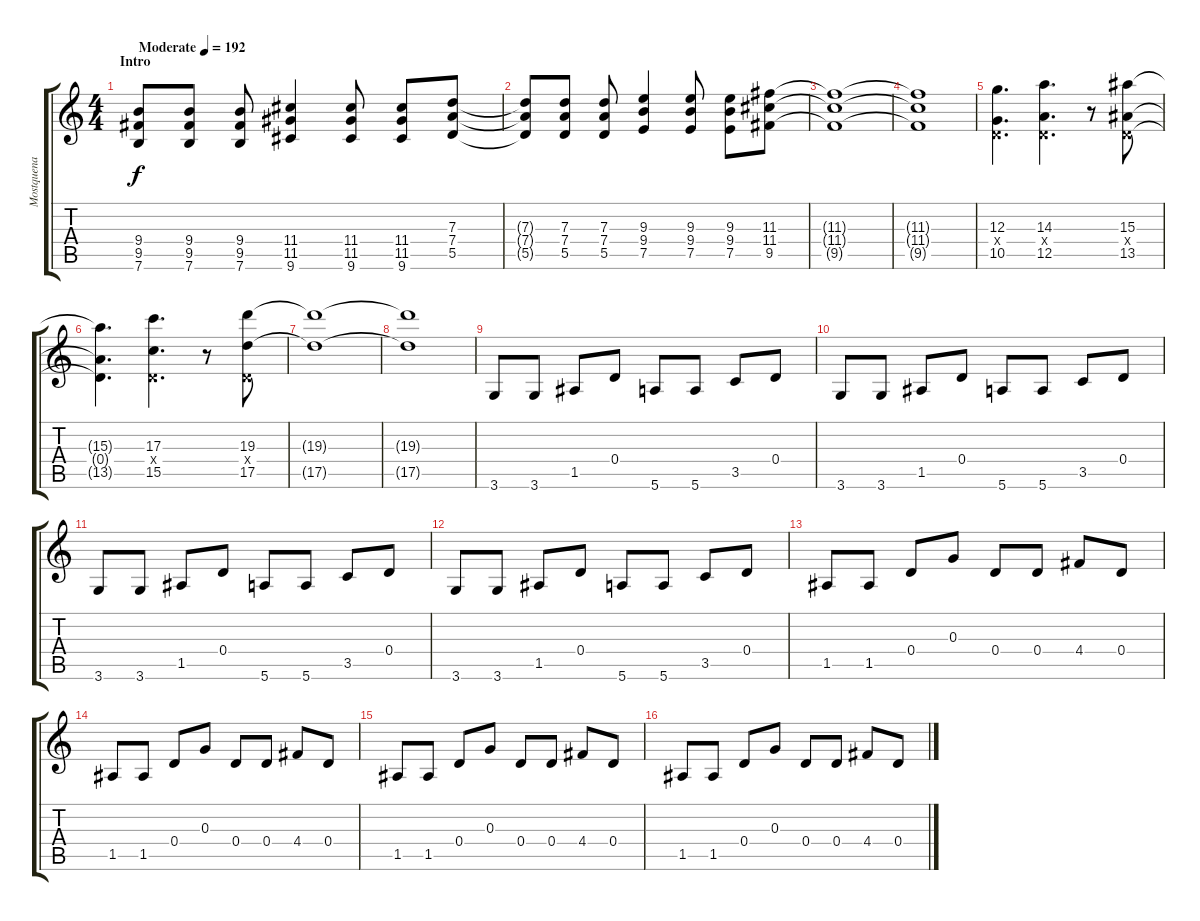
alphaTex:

\track ("Mostquena" "Mostquena") {instrument overdrivenguitar}
\staff {score tabs}
\tuning (E4 B3 G3 D3 A2 E2) {hide}
\ts (4 4)
\section ("" "Intro")
\tempo (192 "Moderate")
\clef g2
\ks c
(9.4 9.5 7.6).8{dy f instrument overdrivenguitar} (9.4 9.5 7.6).8 (9.4 9.5 7.6).8 (11.4 11.5 9.6).4 (11.4 11.5 9.6).8 (11.4 11.5 9.6).8 (7.3 7.4 5.5).8 |
(7.3{t} 7.4{t} 5.5{t}).8 (7.3 7.4 5.5).8 (7.3 7.4 5.5).8 (9.3 9.4 7.5).4 (9.3 9.4 7.5).8 (9.3 9.4 7.5).8 (11.3 11.4 9.5).8 |
(11.3{t} 11.4{t} 9.5{t}).1 |
(11.3{t} 11.4{t} 9.5{t}).1 |
(12.3 0.4{x} 10.5).4{d volume 14} (14.3 0.4{x} 12.5).4{d} r.8 (15.3 0.4{x} 13.5).8 |
(15.3{t} 0.4{t} 13.5{t}).4{d} (17.3 0.4{x} 15.5).4{d} r.8 (19.3 0.4{x} 17.5).8 |
(19.3{t} 17.5{t}).1 |
(19.3{t} 17.5{t}).1 |
3.6.8 3.6.8 1.5.8 0.4.8 5.6.8 5.6.8 3.5.8 0.4.8 |
3.6.8 3.6.8 1.5.8 0.4.8 5.6.8 5.6.8 3.5.8 0.4.8 |
3.6.8 3.6.8 1.5.8 0.4.8 5.6.8 5.6.8 3.5.8 0.4.8 |
3.6.8 3.6.8 1.5.8 0.4.8 5.6.8 5.6.8 3.5.8 0.4.8 |
1.5.8 1.5.8 0.4.8 0.3.8 0.4.8 0.4.8 4.4.8 0.4.8 |
1.5.8 1.5.8 0.4.8 0.3.8 0.4.8 0.4.8 4.4.8 0.4.8 |
1.5.8 1.5.8 0.4.8 0.3.8 0.4.8 0.4.8 4.4.8 0.4.8 |
1.5.8 1.5.8 0.4.8 0.3.8 0.4.8 0.4.8 4.4.8 0.4.8
